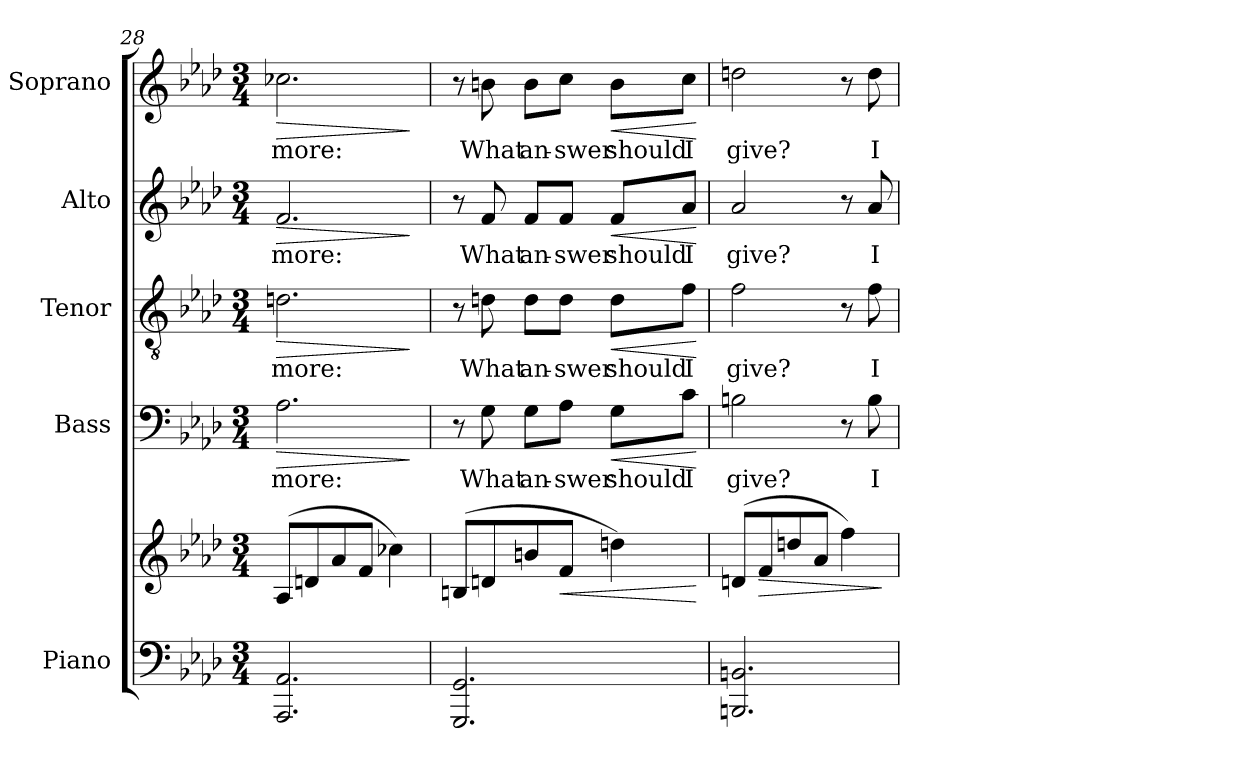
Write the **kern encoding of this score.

**kern	**kern	**dynam	**kern	**text	**dynam	**kern	**text	**dynam	**kern	**text	**dynam	**kern	**text	**dynam
*part5	*part5	*part5	*part4	*part4	*part4	*part3	*part3	*part3	*part2	*part2	*part2	*part1	*part1	*part1
*staff6	*staff5	*staff5/6	*staff4	*staff4	*staff4	*staff3	*staff3	*staff3	*staff2	*staff2	*staff2	*staff1	*staff1	*staff1
*I"Piano	*	*	*I"Bass	*	*	*I"Tenor	*	*	*I"Alto	*	*	*I"Soprano	*	*
*I'Pno.	*	*	*I'B.	*	*	*I'T.	*	*	*I'A.	*	*	*I'S.	*	*
!!LO:LB:g=z
*clefF4	*clefG2	*	*clefF4	*	*	*clefGv2	*	*	*clefG2	*	*	*clefG2	*	*
*k[b-e-a-d-]	*k[b-e-a-d-]	*	*k[b-e-a-d-]	*	*	*k[b-e-a-d-]	*	*	*k[b-e-a-d-]	*	*	*k[b-e-a-d-]	*	*
*M3/4	*M3/4	*	*M3/4	*	*	*M3/4	*	*	*M3/4	*	*	*M3/4	*	*
=28	=28	=28	=28	=28	=28	=28	=28	=28	=28	=28	=28	=28	=28	=28
!	!	!	!	!LO:LY:b	!LO:HP:b	!	!LO:LY:b	!LO:HP:b	!	!LO:LY:b	!LO:HP:b	!	!LO:LY:b	!LO:HP:b
2.AAA-/ 2.AA-/	(8A-/L	.	2.A-\	more:	>	2.dn\	more:	>	2.f/	more:	>	2.cc-X\	more:	>
.	8dn/	.	.	.	.	.	.	.	.	.	.	.	.	.
.	8a-/	.	.	.	.	.	.	.	.	.	.	.	.	.
.	8f/J	.	.	.	.	.	.	.	.	.	.	.	.	.
.	4cc-X\)	.	.	.	.	.	.	.	.	.	.	.	.	.
.	.	.	.	.	]	.	.	]	.	.	]	.	.	]
!!LO:PB:g=z
=29	=29	=29	=29	=29	=29	=29	=29	=29	=29	=29	=29	=29	=29	=29
2.GGG/ 2.GG/	(8Bn/L	.	8r	.	.	8r	.	.	8r	.	.	8r	.	.
!	!	!	!	!LO:LY:b	!	!	!LO:LY:b	!	!	!LO:LY:b	!	!	!LO:LY:b	!
.	8dn/	.	8G\	What	.	8dn\	What	.	8f/	What	.	8bn\	What	.
!	!	!	!	!LO:LY:b	!	!	!LO:LY:b	!	!	!LO:LY:b	!	!	!LO:LY:b	!
.	8bn/	.	8G\L	an-	.	8d\L	an-	.	8f/L	an-	.	8b\L	an-	.
!	!	!LO:HP:b	!	!LO:LY:b	!	!	!LO:LY:b	!	!	!LO:LY:b	!	!	!LO:LY:b	!
.	8f/J	<	8A-\J	-swer	.	8d\J	-swer	.	8f/J	-swer	.	8cc\J	-swer	.
!	!	!	!	!LO:LY:b	!LO:HP:b	!	!LO:LY:b	!LO:HP:b	!	!LO:LY:b	!LO:HP:b	!	!LO:LY:b	!LO:HP:b
.	4ddn\)	.	8G\L	should	<	8d\L	should	<	8f/L	should	<	8b\L	should	<
!	!	!	!	!LO:LY:b	!	!	!LO:LY:b	!	!	!LO:LY:b	!	!	!LO:LY:b	!
.	.	.	8c\J	I	.	8f\J	I	.	8a-/J	I	.	8cc\J	I	.
.	.	[	.	.	[	.	.	[	.	.	[	.	.	[
=30	=30	=30	=30	=30	=30	=30	=30	=30	=30	=30	=30	=30	=30	=30
!	!	!	!	!LO:LY:b	!	!	!LO:LY:b	!	!	!LO:LY:b	!	!	!LO:LY:b	!
2.BBBn/ 2.BBn/	(8dn/L	.	2Bn\	give?	.	2f\	give?	.	2a-/	give?	.	2ddn\	give?	.
!	!	!LO:HP:b	!	!	!	!	!	!	!	!	!	!	!	!
.	8f/	>	.	.	.	.	.	.	.	.	.	.	.	.
.	8ddn/	.	.	.	.	.	.	.	.	.	.	.	.	.
.	8a-/J	.	.	.	.	.	.	.	.	.	.	.	.	.
.	4ff\)	.	8r	.	.	8r	.	.	8r	.	.	8r	.	.
!	!	!	!	!LO:LY:b	!	!	!LO:LY:b	!	!	!LO:LY:b	!	!	!LO:LY:b	!
.	.	.	8B\	I	.	8f\	I	.	8a-/	I	.	8dd\	I	.
.	.	]	.	.	.	.	.	.	.	.	.	.	.	.
=	=	=	=	=	=	=	=	=	=	=	=	=	=	=
*-	*-	*-	*-	*-	*-	*-	*-	*-	*-	*-	*-	*-	*-	*-
